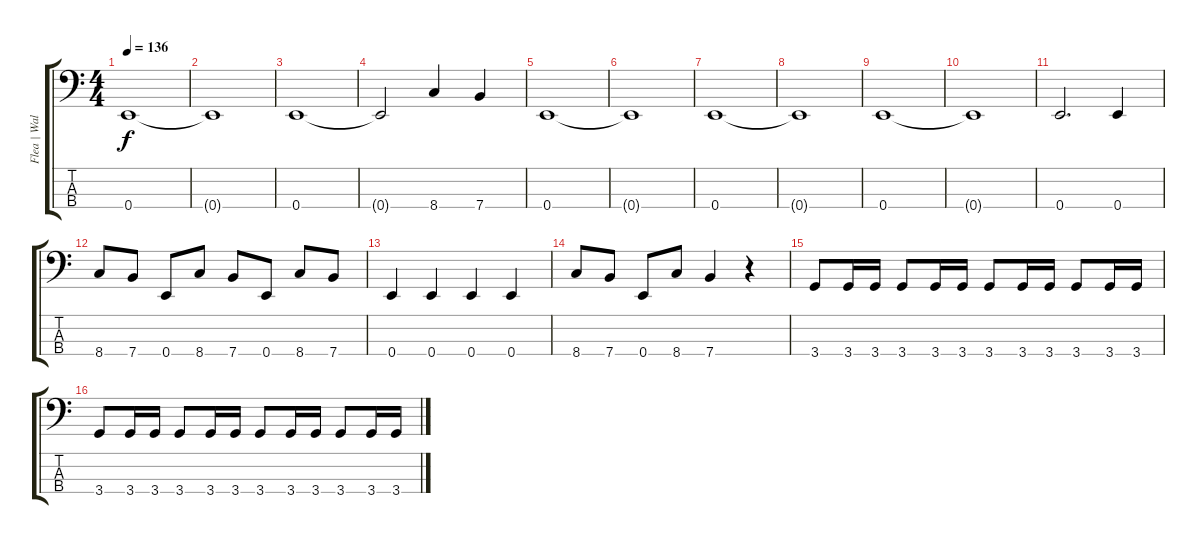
\track ("Flea | Wal Mk II | Bass" "Flea | Wal") {instrument electricbassfinger}
\staff {score tabs}
\tuning (G2 D2 A1 E1) {hide}
\ts (4 4)
\tempo 136
\clef f4
\ks c
0.4.1{dy f} |
0.4{t}.1 |
0.4.1 |
0.4{t}.2 8.4.4 7.4.4 |
0.4.1 |
0.4{t}.1 |
0.4.1 |
0.4{t}.1 |
0.4.1 |
0.4{t}.1 |
0.4.2{d} 0.4.4 |
8.4.8 7.4.8 0.4.8 8.4.8 7.4.8 0.4.8 8.4.8 7.4.8 |
0.4.4 0.4.4 0.4.4 0.4.4 |
8.4.8 7.4.8 0.4.8 8.4.8 7.4.4 r.4 |
3.4.8 3.4.16 3.4.16 3.4.8 3.4.16 3.4.16 3.4.8 3.4.16 3.4.16 3.4.8 3.4.16 3.4.16 |
3.4.8 3.4.16 3.4.16 3.4.8 3.4.16 3.4.16 3.4.8 3.4.16 3.4.16 3.4.8 3.4.16 3.4.16
